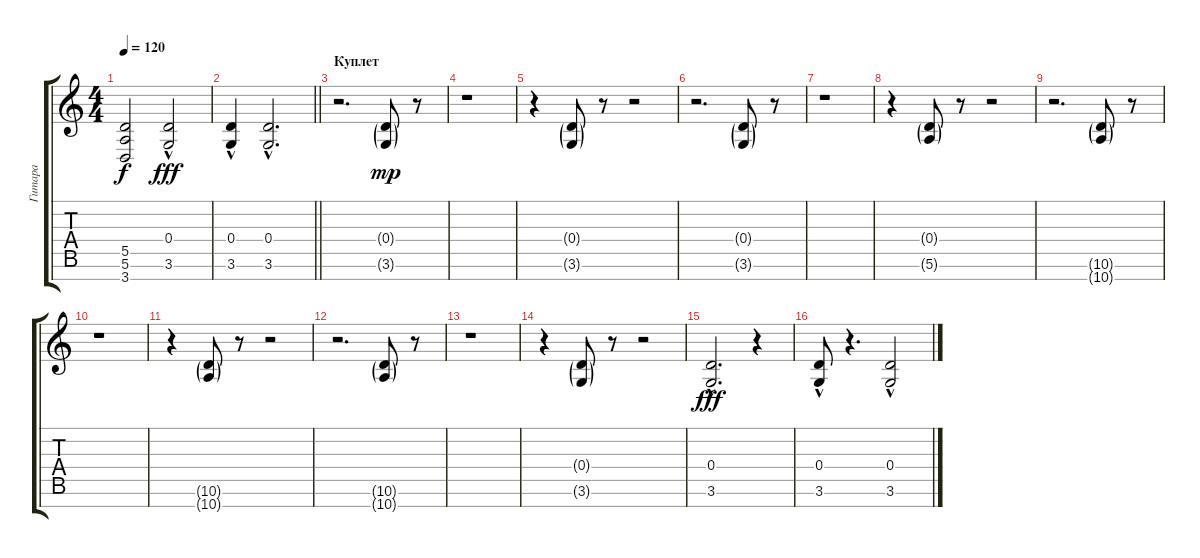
\track ("Гитара" "Гитара") {instrument distortionguitar}
\staff {score tabs}
\tuning (E4 B3 G3 D3 A2 E2 B1) {hide}
\ts (4 4)
\tempo 120
\clef g2
\ks c
(5.5{t} 5.6{t} 3.7{t}).2{dy f} (0.4{hac} 3.6{hac}).2{dy fff} |
\barLineRight lightlight
(0.4{hac} 3.6{hac}).4 (0.4{hac} 3.6{hac}).2{d} |
\section ("" "Куплет ")
r.2{d} (0.4{g} 3.6{g}).8{dy mp} r.8 |
r.1 |
r.4 (0.4{g} 3.6{g}).8 r.8 r.2 |
r.2{d} (0.4{g} 3.6{g}).8 r.8 |
r.1 |
r.4 (0.4{g} 5.6{g}).8 r.8 r.2 |
r.2{d} (10.6{g} 10.7{g}).8 r.8 |
r.1 |
r.4 (10.6{g} 10.7{g}).8 r.8 r.2 |
r.2{d} (10.6{g} 10.7{g}).8 r.8 |
r.1 |
r.4 (0.4{g} 3.6{g}).8 r.8 r.2 |
(0.4{hac} 3.6{hac}).2{d dy fff} r.4 |
(0.4{hac} 3.6{hac}).8 r.4{d} (0.4{hac} 3.6{hac}).2
